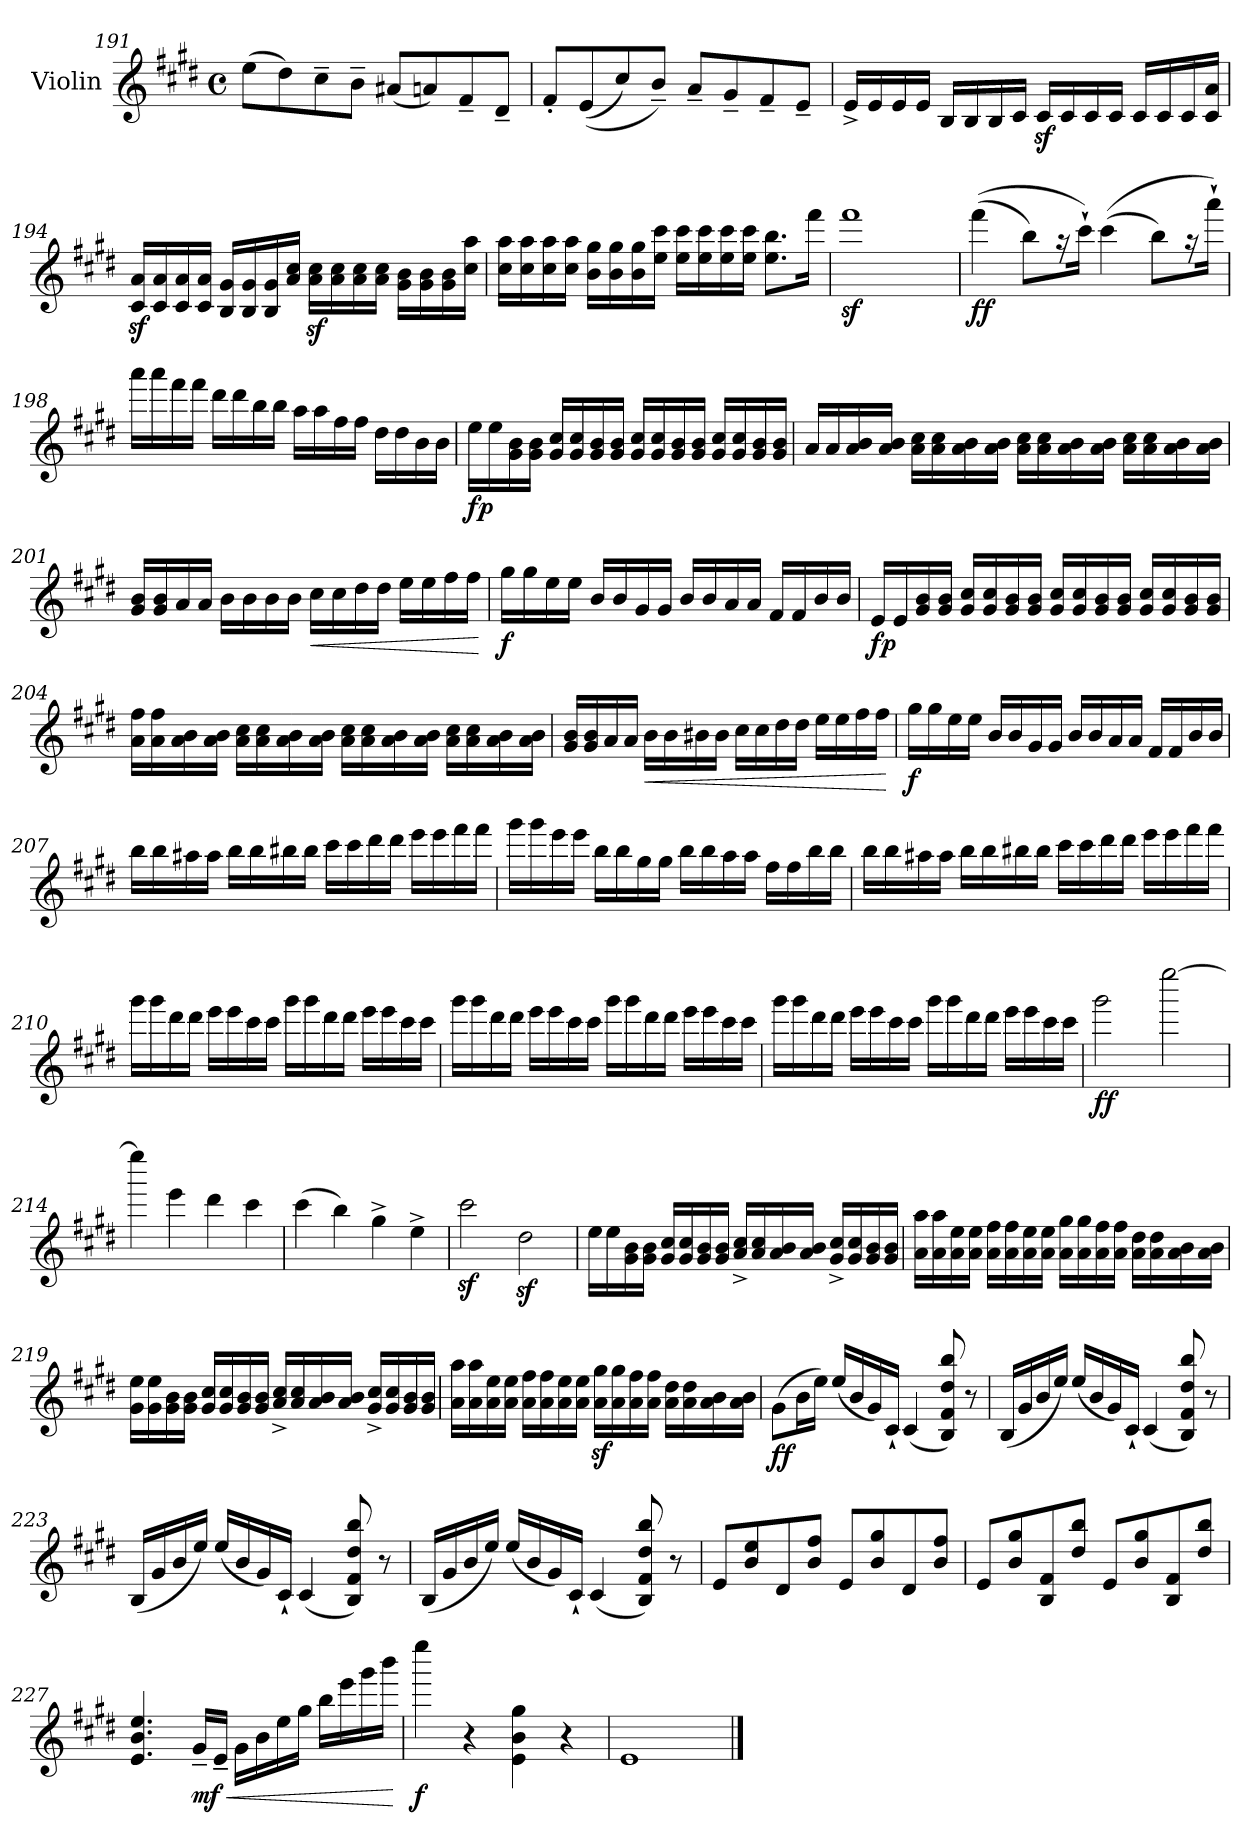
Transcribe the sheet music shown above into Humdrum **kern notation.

**kern	**dynam
*part1	*part1
*staff1	*staff1
*I"Violin	*
*I'Vln.	*
*clefG2	*
*k[f#c#g#d#]	*
*M4/4	*
*met(c)	*
=191	=191
(>8ee\L	.
8dd#\)	.
8cc#~\	.
8b~\J	.
(<8a#X/L	.
8an/)	.
8f#~/	.
8d#~/J	.
!!LO:LB:g=z
=192	=192
8f#'/L	.
(<(<8e/	.
8cc#/)	.
8b~/J)	.
8a~/L	.
8g#~/	.
8f#~/	.
8e~/J	.
=193	=193
16e^/LL	.
16e/	.
16e/	.
16e/JJ	.
16B/LL	.
16B/	.
16B/	.
16c#/JJ	.
16c#z</LL	.
16c#/	.
16c#/	.
16c#/JJ	.
16c#/LL	.
16c#/	.
16c#/	.
16c#/ 16a/JJ	.
=194	=194
16c#/z< 16a/z<LL	.
16c#/ 16a/	.
16c#/ 16a/	.
16c#/ 16a/JJ	.
16B/ 16g#/LL	.
16B/ 16g#/	.
16B/ 16g#/	.
16a/ 16cc#/JJ	.
16a\z< 16cc#\z<LL	.
16a\ 16cc#\	.
16a\ 16cc#\	.
16a\ 16cc#\JJ	.
16g#\ 16b\LL	.
16g#\ 16b\	.
16g#\ 16b\	.
16cc#\ 16aa\JJ	.
!!LO:PB:g=z
=195	=195
16cc#\ 16aa\LL	.
16cc#\ 16aa\	.
16cc#\ 16aa\	.
16cc#\ 16aa\JJ	.
16b\ 16gg#\LL	.
16b\ 16gg#\	.
16b\ 16gg#\	.
16ee\ 16ccc#\JJ	.
16ee\ 16ccc#\LL	.
16ee\ 16ccc#\	.
16ee\ 16ccc#\	.
16ee\ 16ccc#\JJ	.
8.ee\ 8.bb\L	.
16fff#\Jk	.
=196	=196
1fff#z<	.
=197	=197
!	!LO:DY:b
(>(>4fff#\	ff
8bb\L)	.
16raa	.
16ccc#`\Jk)	.
(>(>4ccc#\	.
8bb\L)	.
16raa	.
16aaa`\Jk)	.
=198	=198
16aaa\LL	.
16aaa\	.
16fff#\	.
16fff#\JJ	.
16ddd#\LL	.
16ddd#\	.
16bb\	.
16bb\JJ	.
16aa\LL	.
16aa\	.
16ff#\	.
16ff#\JJ	.
16dd#\LL	.
16dd#\	.
16b\	.
16b\JJ	.
!!LO:LB:g=z
=199	=199
!	!LO:DY:b
16ee\LL	fp
16ee\	.
16g#\ 16b\	.
16g#\ 16b\JJ	.
16g#/ 16cc#/LL	.
16g#/ 16cc#/	.
16g#/ 16b/	.
16g#/ 16b/JJ	.
16g#/ 16cc#/LL	.
16g#/ 16cc#/	.
16g#/ 16b/	.
16g#/ 16b/JJ	.
16g#/ 16cc#/LL	.
16g#/ 16cc#/	.
16g#/ 16b/	.
16g#/ 16b/JJ	.
=200	=200
16a/LL	.
16a/	.
16a/ 16b/	.
16a/ 16b/JJ	.
16a\ 16cc#\LL	.
16a\ 16cc#\	.
16a\ 16b\	.
16a\ 16b\JJ	.
16a\ 16cc#\LL	.
16a\ 16cc#\	.
16a\ 16b\	.
16a\ 16b\JJ	.
16a\ 16cc#\LL	.
16a\ 16cc#\	.
16a\ 16b\	.
16a\ 16b\JJ	.
=201	=201
16g#/ 16b/LL	.
16g#/ 16b/	.
16a/	.
16a/JJ	.
16b\LL	.
16b\	.
16b\	.
16b\JJ	.
!	!LO:HP:b
16cc#\LL	<
16cc#\	.
16dd#\	.
16dd#\JJ	.
16ee\LL	.
16ee\	.
16ff#\	.
16ff#\JJ	.
.	[
!!LO:LB:g=z
=202	=202
!	!LO:DY:b
16gg#\LL	f
16gg#\	.
16ee\	.
16ee\JJ	.
16b/LL	.
16b/	.
16g#/	.
16g#/JJ	.
16b/LL	.
16b/	.
16a/	.
16a/JJ	.
16f#/LL	.
16f#/	.
16b/	.
16b/JJ	.
=203	=203
!	!LO:DY:b
16e/LL	fp
16e/	.
16g#/ 16b/	.
16g#/ 16b/JJ	.
16g#/ 16cc#/LL	.
16g#/ 16cc#/	.
16g#/ 16b/	.
16g#/ 16b/JJ	.
16g#/ 16cc#/LL	.
16g#/ 16cc#/	.
16g#/ 16b/	.
16g#/ 16b/JJ	.
16g#/ 16cc#/LL	.
16g#/ 16cc#/	.
16g#/ 16b/	.
16g#/ 16b/JJ	.
=204	=204
16a\ 16ff#\LL	.
16a\ 16ff#\	.
16a\ 16b\	.
16a\ 16b\JJ	.
16a\ 16cc#\LL	.
16a\ 16cc#\	.
16a\ 16b\	.
16a\ 16b\JJ	.
16a\ 16cc#\LL	.
16a\ 16cc#\	.
16a\ 16b\	.
16a\ 16b\JJ	.
16a\ 16cc#\LL	.
16a\ 16cc#\	.
16a\ 16b\	.
16a\ 16b\JJ	.
!!LO:LB:g=z
=205	=205
16g#/ 16b/LL	.
16g#/ 16b/	.
16a/	.
16a/JJ	.
!	!LO:HP:b
16b\LL	<
16b\	.
16b#X\	.
16b#\JJ	.
16cc#\LL	.
16cc#\	.
16dd#\	.
16dd#\JJ	.
16ee\LL	.
16ee\	.
16ff#\	.
16ff#\JJ	.
.	[
=206	=206
!	!LO:DY:b
16gg#\LL	f
16gg#\	.
16ee\	.
16ee\JJ	.
16b/LL	.
16b/	.
16g#/	.
16g#/JJ	.
16b/LL	.
16b/	.
16a/	.
16a/JJ	.
16f#/LL	.
16f#/	.
16b/	.
16b/JJ	.
!!LO:LB:g=z
=207	=207
16bb\LL	.
16bb\	.
16aa#X\	.
16aa#\JJ	.
16bb\LL	.
16bb\	.
16bb#X\	.
16bb#\JJ	.
16ccc#\LL	.
16ccc#\	.
16ddd#\	.
16ddd#\JJ	.
16eee\LL	.
16eee\	.
16fff#\	.
16fff#\JJ	.
=208	=208
16ggg#\LL	.
16ggg#\	.
16eee\	.
16eee\JJ	.
16bb\LL	.
16bb\	.
16gg#\	.
16gg#\JJ	.
16bb\LL	.
16bb\	.
16aa\	.
16aa\JJ	.
16ff#\LL	.
16ff#\	.
16bb\	.
16bb\JJ	.
!!LO:LB:g=z
=209	=209
16bb\LL	.
16bb\	.
16aa#X\	.
16aa#\JJ	.
16bb\LL	.
16bb\	.
16bb#X\	.
16bb#\JJ	.
16ccc#\LL	.
16ccc#\	.
16ddd#\	.
16ddd#\JJ	.
16eee\LL	.
16eee\	.
16fff#\	.
16fff#\JJ	.
=210	=210
16ggg#\LL	.
16ggg#\	.
16ddd#\	.
16ddd#\JJ	.
16eee\LL	.
16eee\	.
16ccc#\	.
16ccc#\JJ	.
16ggg#\LL	.
16ggg#\	.
16ddd#\	.
16ddd#\JJ	.
16eee\LL	.
16eee\	.
16ccc#\	.
16ccc#\JJ	.
!!LO:LB:g=z
=211	=211
16ggg#\LL	.
16ggg#\	.
16ddd#\	.
16ddd#\JJ	.
16eee\LL	.
16eee\	.
16ccc#\	.
16ccc#\JJ	.
16ggg#\LL	.
16ggg#\	.
16ddd#\	.
16ddd#\JJ	.
16eee\LL	.
16eee\	.
16ccc#\	.
16ccc#\JJ	.
=212	=212
16ggg#\LL	.
16ggg#\	.
16ddd#\	.
16ddd#\JJ	.
16eee\LL	.
16eee\	.
16ccc#\	.
16ccc#\JJ	.
16ggg#\LL	.
16ggg#\	.
16ddd#\	.
16ddd#\JJ	.
16eee\LL	.
16eee\	.
16ccc#\	.
16ccc#\JJ	.
=213	=213
!	!LO:DY:b
2ggg#\	ff
[2eeee\	.
!!LO:LB:g=z
=214	=214
4eeee\]	.
4eee\	.
4ddd#\	.
4ccc#\	.
=215	=215
(>4ccc#\	.
4bb\)	.
4gg#^\	.
4ee^\	.
=216	=216
2ccc#z<\	.
2dd#z<\	.
=217	=217
16ee\LL	.
16ee\	.
16g#\ 16b\	.
16g#\ 16b\JJ	.
16g#/ 16cc#/LL	.
16g#/ 16cc#/	.
16g#/ 16b/	.
16g#/ 16b/JJ	.
16a/^ 16cc#/^LL	.
16a/ 16cc#/	.
16a/ 16b/	.
16a/ 16b/JJ	.
16g#/^ 16cc#/^LL	.
16g#/ 16cc#/	.
16g#/ 16b/	.
16g#/ 16b/JJ	.
=218	=218
16a\ 16aa\LL	.
16a\ 16aa\	.
16a\ 16ee\	.
16a\ 16ee\JJ	.
16a\ 16ff#\LL	.
16a\ 16ff#\	.
16a\ 16ee\	.
16a\ 16ee\JJ	.
16a\ 16gg#\LL	.
16a\ 16gg#\	.
16a\ 16ff#\	.
16a\ 16ff#\JJ	.
16a\ 16dd#\LL	.
16a\ 16dd#\	.
16a\ 16b\	.
16a\ 16b\JJ	.
!!LO:LB:g=z
=219	=219
16g#\ 16ee\LL	.
16g#\ 16ee\	.
16g#\ 16b\	.
16g#\ 16b\JJ	.
16g#/ 16cc#/LL	.
16g#/ 16cc#/	.
16g#/ 16b/	.
16g#/ 16b/JJ	.
16a/^ 16cc#/^LL	.
16a/ 16cc#/	.
16a/ 16b/	.
16a/ 16b/JJ	.
16g#/^ 16cc#/^LL	.
16g#/ 16cc#/	.
16g#/ 16b/	.
16g#/ 16b/JJ	.
=220	=220
16a\ 16aa\LL	.
16a\ 16aa\	.
16a\ 16ee\	.
16a\ 16ee\JJ	.
16a\ 16ff#\LL	.
16a\ 16ff#\	.
16a\ 16ee\	.
16a\ 16ee\JJ	.
16a\z< 16gg#\z<LL	.
16a\ 16gg#\	.
16a\ 16ff#\	.
16a\ 16ff#\JJ	.
16a\ 16dd#\LL	.
16a\ 16dd#\	.
16a\ 16b\	.
16a\ 16b\JJ	.
=221	=221
!	!LO:DY:b
(>8g#\L	ff
16b\L	.
16ee\JJ)	.
(<16ee/LL	.
16b/	.
16g#/)	.
16c#`/JJ	.
(>4c#/	.
8B/ 8f#/ 8dd#/ 8bb/)	.
8r	.
!!LO:LB:g=z
=222	=222
(<16B/LL	.
16g#/	.
16b/	.
16ee/JJ)	.
(<16ee/LL	.
16b/	.
16g#/)	.
16c#`/JJ	.
(>4c#/	.
8B/ 8f#/ 8dd#/ 8bb/)	.
8r	.
=223	=223
(<16B/LL	.
16g#/	.
16b/	.
16ee/JJ)	.
(<16ee/LL	.
16b/	.
16g#/)	.
16c#`/JJ	.
(>4c#/	.
8B/ 8f#/ 8dd#/ 8bb/)	.
8r	.
=224	=224
(<16B/LL	.
16g#/	.
16b/	.
16ee/JJ)	.
(<16ee/LL	.
16b/	.
16g#/)	.
16c#`/JJ	.
(>4c#/	.
8B/ 8f#/ 8dd#/ 8bb/)	.
8r	.
=225	=225
8e/L	.
8b/ 8ee/	.
8d#/	.
8b/ 8ff#/J	.
8e/L	.
8b/ 8gg#/	.
8d#/	.
8b/ 8ff#/J	.
!!LO:PB:g=z
=226	=226
8e/L	.
8b/ 8gg#/	.
8B/ 8f#/	.
8dd#/ 8bb/J	.
8e/L	.
8b/ 8gg#/	.
8B/ 8f#/	.
8dd#/ 8bb/J	.
=227	=227
4.e/ 4.b/ 4.ee/	.
!	!LO:HP:b
!	!LO:DY:n=1:b
16g#~/LL	< mf
16e~/JJ	.
16g#\LL	.
16b\	.
16ee\	.
16gg#\JJ	.
16bb\LL	.
16eee\	.
16ggg#\	.
16bbb\JJ	.
.	[
=228	=228
!	!LO:DY:b
4eeee\	f
4r	.
4e\ 4b\ 4gg#\	.
4r	.
=229	=229
1e	.
==	==
*-	*-
